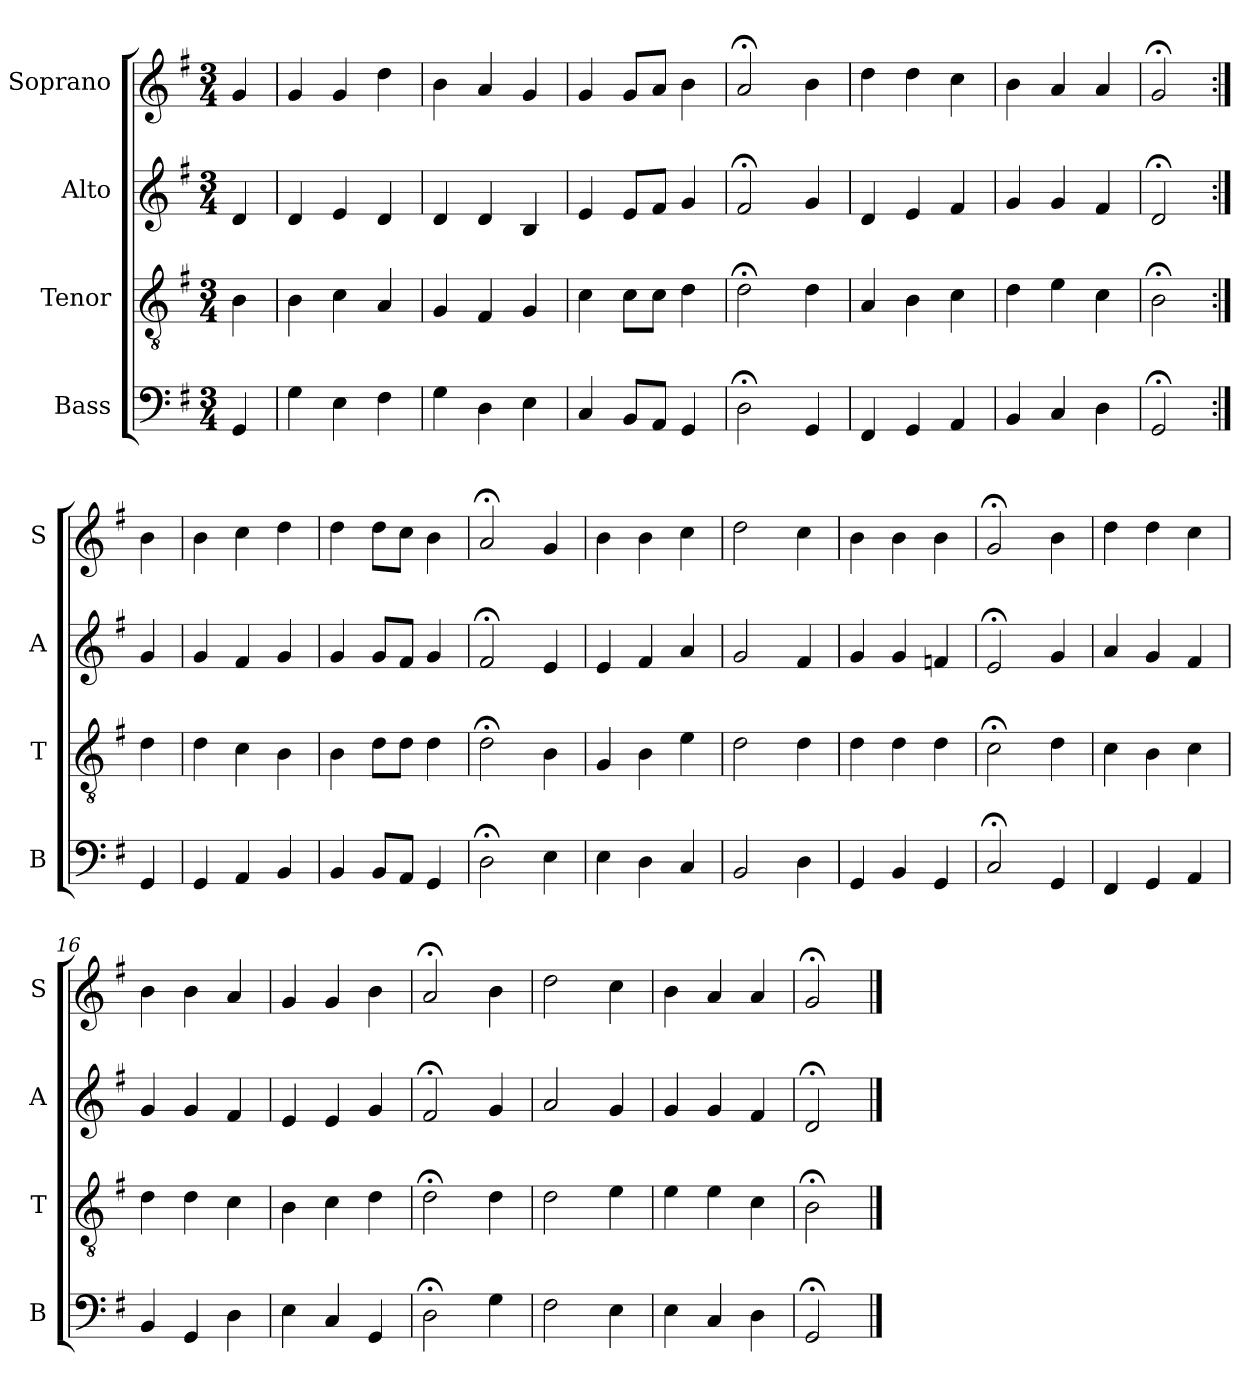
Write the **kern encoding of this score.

**kern	**kern	**kern	**kern
*part4	*part3	*part2	*part1
*staff4	*staff3	*staff2	*staff1
*I"Bass	*I"Tenor	*I"Alto	*I"Soprano
*I'B	*I'T	*I'A	*I'S
*clefF4	*clefGv2	*clefG2	*clefG2
*k[f#]	*k[f#]	*k[f#]	*k[f#]
*G:	*G:	*G:	*G:
*M3/4	*M3/4	*M3/4	*M3/4
*MM100	*MM100	*MM100	*MM100
=	=	=	=
4GG	4B	4d	4g
=1	=1	=1	=1
4G	4B	4d	4g
4E	4c	4e	4g
4F#	4A	4d	4dd
=2	=2	=2	=2
4G	4G	4d	4b
4D	4F#	4d	4a
4E	4G	4B	4g
=3	=3	=3	=3
4C	4c	4e	4g
8BBL	8cL	8eL	8gL
8AAJ	8cJ	8f#J	8aJ
4GG	4d	4g	4b
=4	=4	=4	=4
2D;<	2d;<	2f#;<	2a;<
4GG	4d	4g	4b
=5	=5	=5	=5
4FF#	4A	4d	4dd
4GG	4B	4e	4dd
4AA	4c	4f#	4cc
=6	=6	=6	=6
4BB	4d	4g	4b
4C	4e	4g	4a
4D	4c	4f#	4a
=7	=7	=7	=7
2GG;<	2B;<	2d;<	2g;<
=:|!	=:|!	=:|!	=:|!
4GG	4d	4g	4b
=8	=8	=8	=8
4GG	4d	4g	4b
4AA	4c	4f#	4cc
4BB	4B	4g	4dd
=9	=9	=9	=9
4BB	4B	4g	4dd
8BBL	8dL	8gL	8ddL
8AAJ	8dJ	8f#J	8ccJ
4GG	4d	4g	4b
=10	=10	=10	=10
2D;<	2d;<	2f#;<	2a;<
4E	4B	4e	4g
=11	=11	=11	=11
4E	4G	4e	4b
4D	4B	4f#	4b
4C	4e	4a	4cc
=12	=12	=12	=12
2BB	2d	2g	2dd
4D	4d	4f#	4cc
=13	=13	=13	=13
4GG	4d	4g	4b
4BB	4d	4g	4b
4GG	4d	4fn	4b
=14	=14	=14	=14
2C;<	2c;<	2e;<	2g;<
4GG	4d	4g	4b
=15	=15	=15	=15
4FF#	4c	4a	4dd
4GG	4B	4g	4dd
4AA	4c	4f#	4cc
=16	=16	=16	=16
4BB	4d	4g	4b
4GG	4d	4g	4b
4D	4c	4f#	4a
=17	=17	=17	=17
4E	4B	4e	4g
4C	4c	4e	4g
4GG	4d	4g	4b
=18	=18	=18	=18
2D;<	2d;<	2f#;<	2a;<
4G	4d	4g	4b
=19	=19	=19	=19
2F#	2d	2a	2dd
4E	4e	4g	4cc
=20	=20	=20	=20
4E	4e	4g	4b
4C	4e	4g	4a
4D	4c	4f#	4a
=21	=21	=21	=21
2GG;<	2B;<	2d;<	2g;<
==	==	==	==
*-	*-	*-	*-
